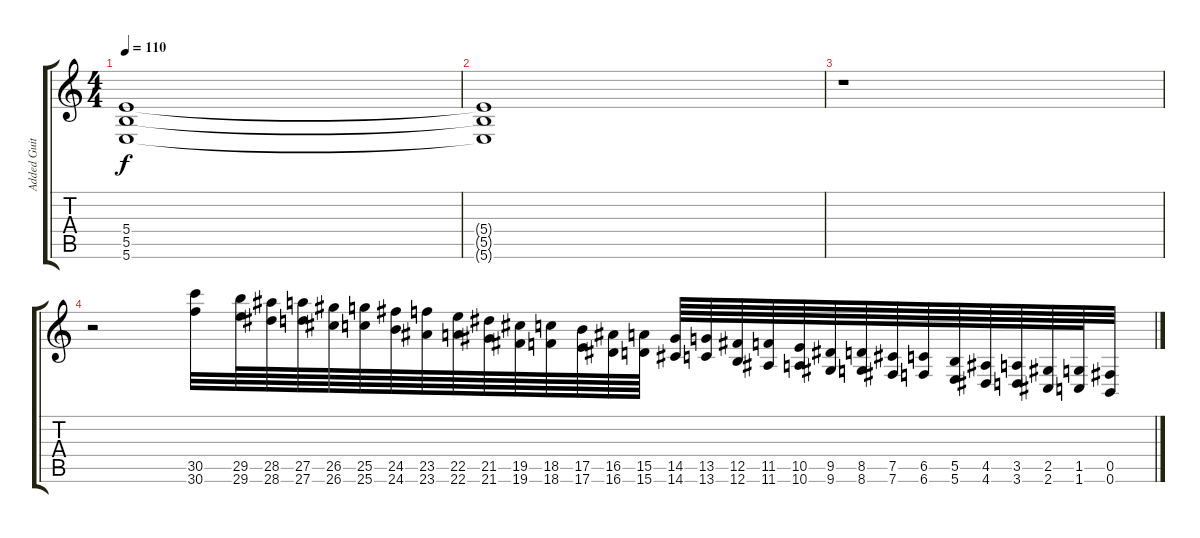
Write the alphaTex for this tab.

\track ("Added Guitar 1" "Added Guit") {instrument distortionguitar}
\staff {score tabs}
\tuning (Db4 Ab3 E3 B2 Gb2 B1) {hide}
\ts (4 4)
\tempo 110
\clef g2
\ks c
(5.4 5.5 5.6).1{dy f} |
(5.4{t} 5.5{t} 5.6{t}).1 |
r.1 |
r.2{instrument guitarfretnoise} (30.5 30.6).32 (29.5 29.6).64 (28.5 28.6).64 (27.5 27.6).64 (26.5 26.6).64 (25.5 25.6).64 (24.5 24.6).64 (23.5 23.6).64 (22.5 22.6).64 (21.5 21.6).64 (19.5 19.6).64 (18.5 18.6).64 (17.5 17.6).64 (16.5 16.6).64 (15.5 15.6).64 (14.5 14.6).64 (13.5 13.6).64 (12.5 12.6).64 (11.5 11.6).64 (10.5 10.6).64 (9.5 9.6).64 (8.5 8.6).64 (7.5 7.6).64 (6.5 6.6).64 (5.5 5.6).64 (4.5 4.6).64 (3.5 3.6).64 (2.5 2.6).64 (1.5 1.6).64 (0.5 0.6).32
